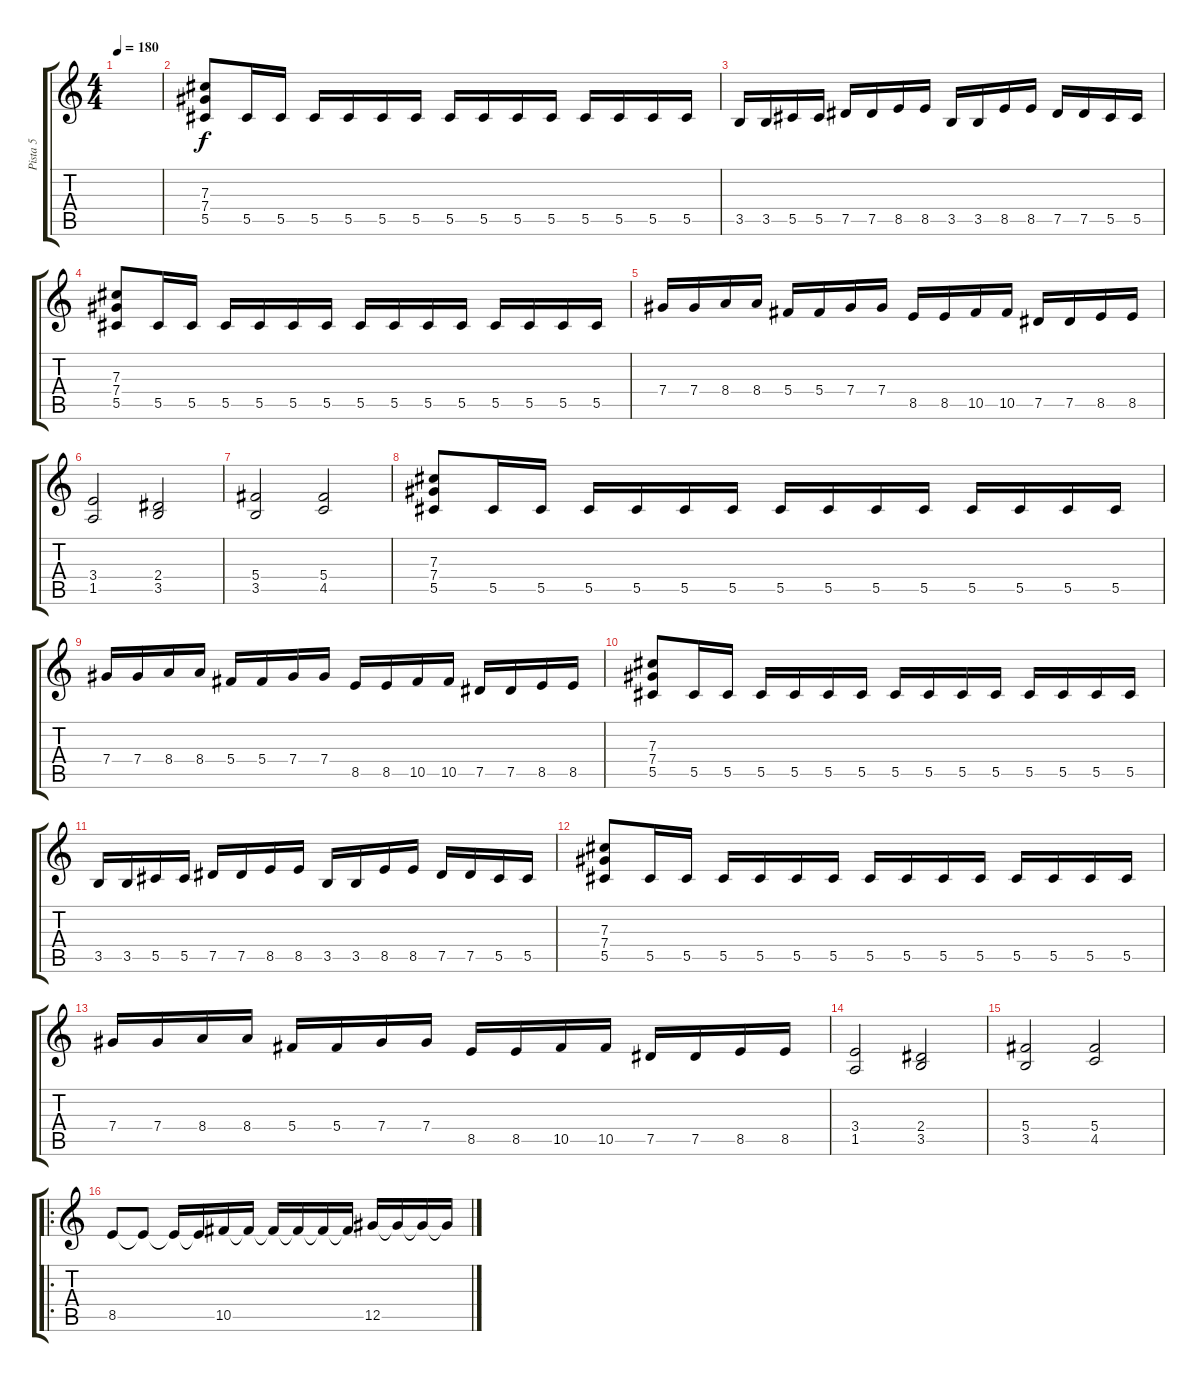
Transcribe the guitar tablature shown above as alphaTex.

\track ("Pista 5" "Pista 5") {instrument distortionguitar}
\staff {score tabs}
\tuning (Eb4 Bb3 Gb3 Db3 Ab2 Eb2) {hide}
\ts (4 4)
\tempo 180
\clef g2
\ks c
|
(7.3 7.4 5.5).8 5.5.16 5.5.16 5.5.16 5.5.16 5.5.16 5.5.16 5.5.16 5.5.16 5.5.16 5.5.16 5.5.16 5.5.16 5.5.16 5.5.16 |
3.5.16 3.5.16 5.5.16 5.5.16 7.5.16 7.5.16 8.5.16 8.5.16 3.5.16 3.5.16 8.5.16 8.5.16 7.5.16 7.5.16 5.5.16 5.5.16 |
(7.3 7.4 5.5).8 5.5.16 5.5.16 5.5.16 5.5.16 5.5.16 5.5.16 5.5.16 5.5.16 5.5.16 5.5.16 5.5.16 5.5.16 5.5.16 5.5.16 |
7.4.16 7.4.16 8.4.16 8.4.16 5.4.16 5.4.16 7.4.16 7.4.16 8.5.16 8.5.16 10.5.16 10.5.16 7.5.16 7.5.16 8.5.16 8.5.16 |
(3.4 1.5).2 (2.4 3.5).2 |
(5.4 3.5).2 (5.4 4.5).2 |
(7.3 7.4 5.5).8 5.5.16 5.5.16 5.5.16 5.5.16 5.5.16 5.5.16 5.5.16 5.5.16 5.5.16 5.5.16 5.5.16 5.5.16 5.5.16 5.5.16 |
7.4.16 7.4.16 8.4.16 8.4.16 5.4.16 5.4.16 7.4.16 7.4.16 8.5.16 8.5.16 10.5.16 10.5.16 7.5.16 7.5.16 8.5.16 8.5.16 |
(7.3 7.4 5.5).8 5.5.16 5.5.16 5.5.16 5.5.16 5.5.16 5.5.16 5.5.16 5.5.16 5.5.16 5.5.16 5.5.16 5.5.16 5.5.16 5.5.16 |
3.5.16 3.5.16 5.5.16 5.5.16 7.5.16 7.5.16 8.5.16 8.5.16 3.5.16 3.5.16 8.5.16 8.5.16 7.5.16 7.5.16 5.5.16 5.5.16 |
(7.3 7.4 5.5).8 5.5.16 5.5.16 5.5.16 5.5.16 5.5.16 5.5.16 5.5.16 5.5.16 5.5.16 5.5.16 5.5.16 5.5.16 5.5.16 5.5.16 |
7.4.16 7.4.16 8.4.16 8.4.16 5.4.16 5.4.16 7.4.16 7.4.16 8.5.16 8.5.16 10.5.16 10.5.16 7.5.16 7.5.16 8.5.16 8.5.16 |
(3.4 1.5).2 (2.4 3.5).2 |
(5.4 3.5).2 (5.4 4.5).2 |
\ro
8.5.8 8.5{t}.8 8.5{t}.16 8.5{t}.16 10.5.16 10.5{t}.16 10.5{t}.16 10.5{t}.16 10.5{t}.16 10.5{t}.16 12.5.16 12.5{t}.16 12.5{t}.16 12.5{t}.16
